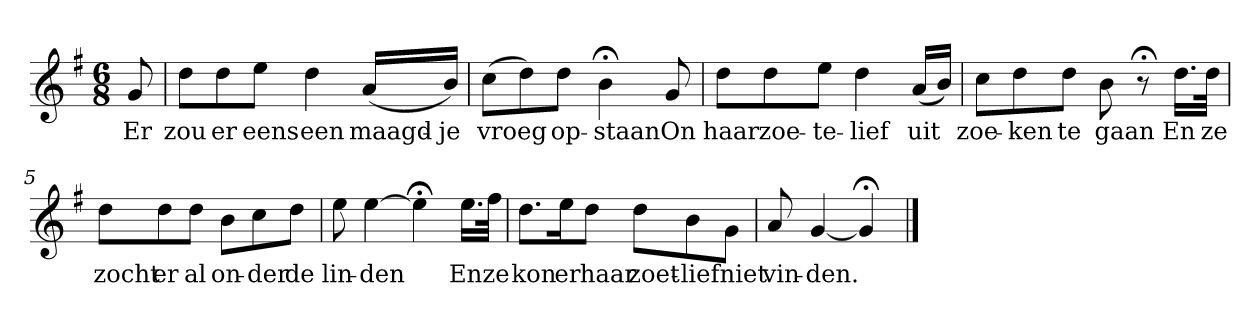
**kern	**text
*part1	*part1
*staff1	*staff1
*k[f#]	*
*G:	*
*M6/8	*
*MM120	*
=	=
8g	Er
=1	=1
8ddL	zou
8dd	er
8eeJ	eens
4dd	een
(16aLL	maagd-
16bJJ)	-je
=2	=2
(8ccL	vroeg
8dd)	.
8ddJ	op-
4b;<	-staan
8g	On
=3	=3
8ddL	haar
8dd	zoe-
8eeJ	-te-
4dd	-lief
(16aLL	uit
16bJJ)	.
=4	=4
8ccL	zoe-
8dd	-ken
8ddJ	te
8b	gaan
8r;<	.
16.ddLL	En
32ddJJk	ze
=5	=5
8ddL	zocht
8dd	er
8ddJ	al
8bL	on-
8cc	-der
8ddJ	de
=6	=6
8ee	lin-
[4ee	-den
4ee;<]	.
16.eeLL	En
32ff#JJk	ze
=7	=7
8.ddL	kon
16eeK	er
8ddJ	haar
8ddL	zoet-
8b	-lief
8gJ	niet
=8	=8
8a	vin-
[4g	-den.
4g;<]	.
==	==
*-	*-
